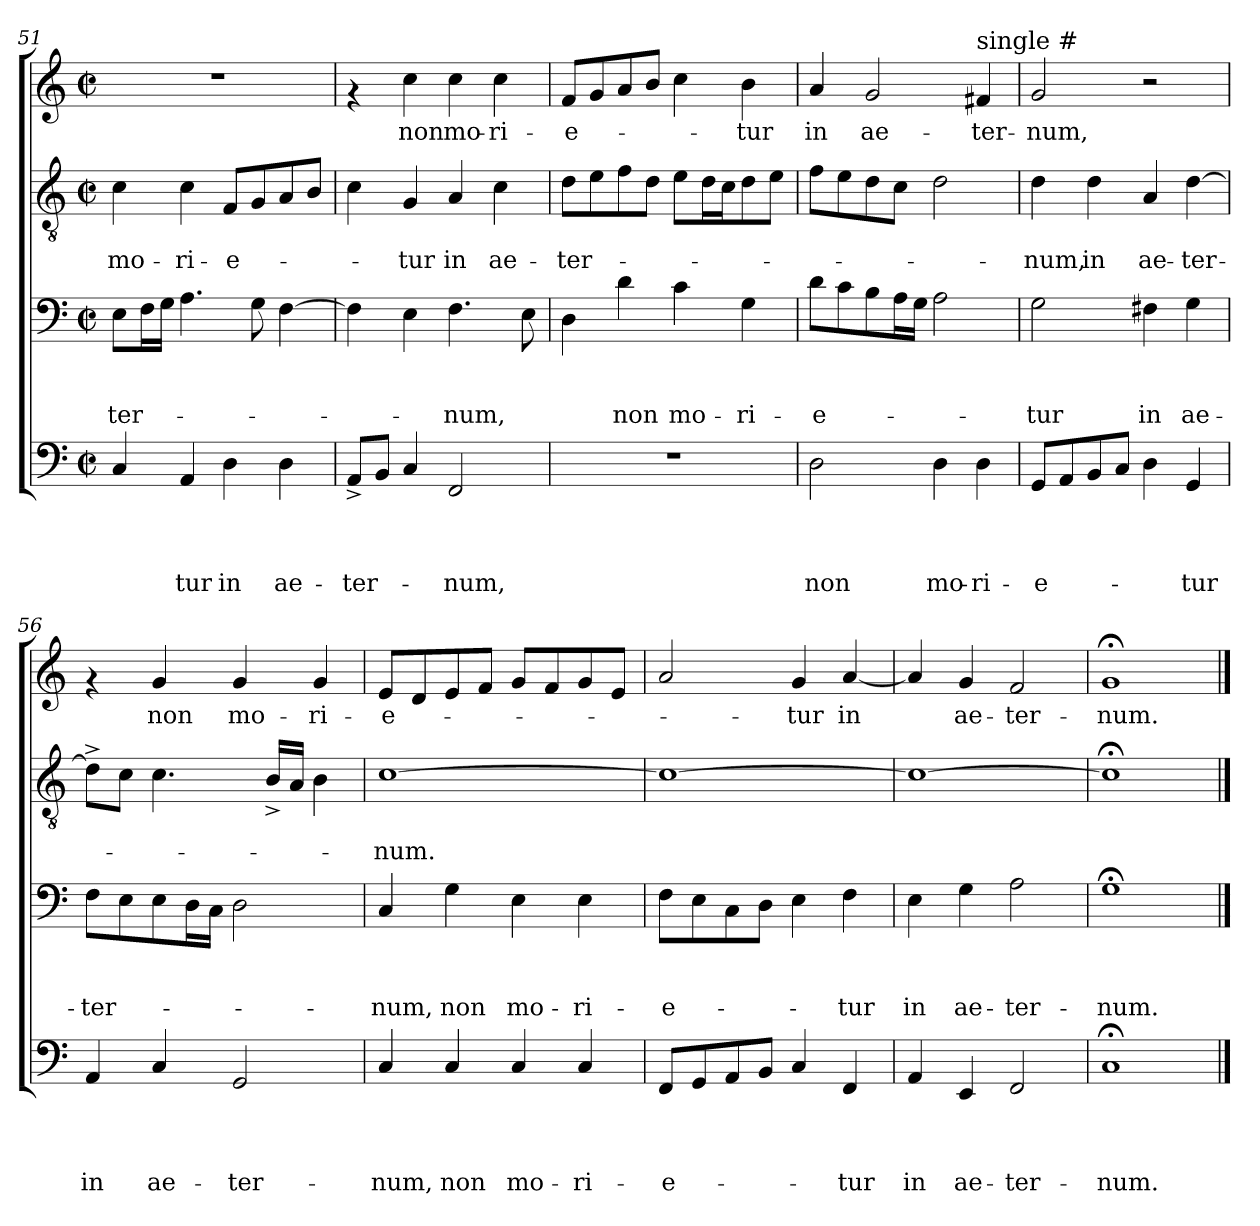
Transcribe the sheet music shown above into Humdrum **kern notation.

**kern	**text	**text	**text	**text	**kern	**text	**text	**text	**kern	**text	**text	**kern	**text
*part4	*part4	*part4	*part4	*part4	*part3	*part3	*part3	*part3	*part2	*part2	*part2	*part1	*part1
*staff4	*staff4	*staff4	*staff4	*staff4	*staff3	*staff3	*staff3	*staff3	*staff2	*staff2	*staff2	*staff1	*staff1
*clefF4	*	*	*	*	*clefF4	*	*	*	*clefGv2	*	*	*clefG2	*
*k[]	*	*	*	*	*k[]	*	*	*	*k[]	*	*	*k[]	*
*C:	*	*	*	*	*C:	*	*	*	*C:	*	*	*C:	*
*M2/2	*	*	*	*	*M2/2	*	*	*	*M2/2	*	*	*M2/2	*
*met(c|)	*	*	*	*	*met(c|)	*	*	*	*met(c|)	*	*	*met(c|)	*
=51	=51	=51	=51	=51	=51	=51	=51	=51	=51	=51	=51	=51	=51
!	!	!	!	!	!	!	!	!LO:LY:b	!	!	!LO:LY:b	!	!
4C/	.	.	.	.	8E\L	.	.	-ter-	4c\	.	mo-	1r	.
.	.	.	.	.	16F\L	.	.	.	.	.	.	.	.
.	.	.	.	.	16G\JJ	.	.	.	.	.	.	.	.
!	!	!	!	!LO:LY:b	!	!	!	!	!	!	!LO:LY:b	!	!
4AA/	.	.	.	-tur	4.A\	.	.	.	4c\	.	-ri-	.	.
!	!	!	!	!LO:LY:b	!	!	!	!	!	!	!LO:LY:b	!	!
4D\	.	.	.	in	.	.	.	.	8F/L	.	-e-	.	.
.	.	.	.	.	8G\	.	.	.	8G/	.	.	.	.
!	!	!	!	!LO:LY:b	!	!	!	!	!	!	!	!	!
4D\	.	.	.	ae-	[>4F\	.	.	.	8A/	.	.	.	.
.	.	.	.	.	.	.	.	.	8B/J	.	.	.	.
=52	=52	=52	=52	=52	=52	=52	=52	=52	=52	=52	=52	=52	=52
!	!	!	!	!LO:LY:b	!	!	!	!	!	!	!	!	!
8AA^</L	.	.	.	-ter-	4F\]	.	.	.	4c\	.	.	4rf	.
8BB/J	.	.	.	.	.	.	.	.	.	.	.	.	.
!	!	!	!	!	!	!	!	!	!	!	!LO:LY:b	!	!LO:LY:b
4C/	.	.	.	.	4E\	.	.	.	4G/	.	-tur	4cc\	non
!	!	!	!	!LO:LY:b	!	!	!	!LO:LY:b	!	!	!LO:LY:b	!	!LO:LY:b
2FF/	.	.	.	-num,	4.F\	.	.	-num,	4A/	.	in	4cc\	mo-
!	!	!	!	!	!	!	!	!	!	!	!LO:LY:b	!	!LO:LY:b
.	.	.	.	.	.	.	.	.	4c\	.	ae-	4cc\	-ri-
.	.	.	.	.	8E\	.	.	.	.	.	.	.	.
=53	=53	=53	=53	=53	=53	=53	=53	=53	=53	=53	=53	=53	=53
!	!	!	!	!	!	!	!	!	!	!	!LO:LY:b	!	!LO:LY:b
1r	.	.	.	.	4D\	.	.	.	8d\L	.	-ter-	8f/L	-e-
.	.	.	.	.	.	.	.	.	8e\	.	.	8g/	.
!	!	!	!	!	!	!	!	!LO:LY:b	!	!	!	!	!
.	.	.	.	.	4d\	.	.	non	8f\	.	.	8a/	.
.	.	.	.	.	.	.	.	.	8d\J	.	.	8b/J	.
!	!	!	!	!	!	!	!	!LO:LY:b	!	!	!	!	!
.	.	.	.	.	4c\	.	.	mo-	8e\L	.	.	4cc\	.
.	.	.	.	.	.	.	.	.	16d\L	.	.	.	.
.	.	.	.	.	.	.	.	.	16c\J	.	.	.	.
!	!	!	!	!	!	!	!	!LO:LY:b	!	!	!	!	!LO:LY:b
.	.	.	.	.	4G\	.	.	-ri-	8d\	.	.	4b\	-tur
.	.	.	.	.	.	.	.	.	8e\J	.	.	.	.
=54	=54	=54	=54	=54	=54	=54	=54	=54	=54	=54	=54	=54	=54
!	!	!	!	!LO:LY:b	!	!	!	!LO:LY:b	!	!	!	!	!LO:LY:b
2D\	.	.	.	non	8d\L	.	.	-e-	8f\L	.	.	4a/	in
.	.	.	.	.	8c\	.	.	.	8e\	.	.	.	.
!	!	!	!	!	!	!	!	!	!	!	!	!	!LO:LY:b
.	.	.	.	.	8B\	.	.	.	8d\	.	.	2g/	ae-
.	.	.	.	.	16A\L	.	.	.	8c\J	.	.	.	.
.	.	.	.	.	16G\JJ	.	.	.	.	.	.	.	.
!	!	!	!	!LO:LY:b	!	!	!	!	!	!	!	!	!
4D\	.	.	.	mo-	2A\	.	.	.	2d\	.	.	.	.
!	!	!	!	!	!	!	!	!	!	!	!	!LO:TX:a:t=single #	!
!	!	!	!	!LO:LY:b	!	!	!	!	!	!	!	!	!LO:LY:b
4D\	.	.	.	-ri-	.	.	.	.	.	.	.	4f#/	-ter-
!!LO:LB:g=z
=55	=55	=55	=55	=55	=55	=55	=55	=55	=55	=55	=55	=55	=55
!	!	!	!	!LO:LY:b	!	!	!	!LO:LY:b	!	!	!LO:LY:b	!	!LO:LY:b
8GG/L	.	.	.	-e-	2G\	.	.	-tur	4d\	.	-num,	2g/	-num,
8AA/	.	.	.	.	.	.	.	.	.	.	.	.	.
!	!	!	!	!	!	!	!	!	!	!	!LO:LY:b	!	!
8BB/	.	.	.	.	.	.	.	.	4d\	.	in	.	.
8C/J	.	.	.	.	.	.	.	.	.	.	.	.	.
!	!	!	!	!	!	!	!	!LO:LY:b	!	!	!LO:LY:b	!	!
4D\	.	.	.	.	4F#X\	.	.	in	4A/	.	ae-	2r	.
!	!	!	!	!LO:LY:b	!	!	!	!LO:LY:b	!	!	!LO:LY:b	!	!
4GG/	.	.	.	-tur	4G\	.	.	ae-	[>4d\	.	-ter-	.	.
=56	=56	=56	=56	=56	=56	=56	=56	=56	=56	=56	=56	=56	=56
!	!	!	!	!LO:LY:b	!	!	!	!LO:LY:b	!	!	!	!	!
4AA/	.	.	.	in	8F\L	.	.	-ter-	8d^>\L]	.	.	4rf	.
.	.	.	.	.	8E\	.	.	.	8c\J	.	.	.	.
!	!	!	!	!LO:LY:b	!	!	!	!	!	!	!	!	!LO:LY:b
4C/	.	.	.	ae-	8E\	.	.	.	4.c\	.	.	4g/	non
.	.	.	.	.	16D\L	.	.	.	.	.	.	.	.
.	.	.	.	.	16C\JJ	.	.	.	.	.	.	.	.
!	!	!	!	!LO:LY:b	!	!	!	!	!	!	!	!	!LO:LY:b
2GG/	.	.	.	-ter-	2D\	.	.	.	.	.	.	4g/	mo-
.	.	.	.	.	.	.	.	.	16B^</LL	.	.	.	.
.	.	.	.	.	.	.	.	.	16A/JJ	.	.	.	.
!	!	!	!	!	!	!	!	!	!	!	!	!	!LO:LY:b
.	.	.	.	.	.	.	.	.	4B\	.	.	4g/	-ri-
=57	=57	=57	=57	=57	=57	=57	=57	=57	=57	=57	=57	=57	=57
!	!	!	!	!LO:LY:b	!	!	!	!LO:LY:b	!	!	!LO:LY:b	!	!LO:LY:b
4C/	.	.	.	-num,	4C/	.	.	-num,	[>1c	.	-num.	8e/L	-e-
.	.	.	.	.	.	.	.	.	.	.	.	8d/	.
!	!	!	!	!LO:LY:b	!	!	!	!LO:LY:b	!	!	!	!	!
4C/	.	.	.	non	4G\	.	.	non	.	.	.	8e/	.
.	.	.	.	.	.	.	.	.	.	.	.	8f/J	.
!	!	!	!	!LO:LY:b	!	!	!	!LO:LY:b	!	!	!	!	!
4C/	.	.	.	mo-	4E\	.	.	mo-	.	.	.	8g/L	.
.	.	.	.	.	.	.	.	.	.	.	.	8f/	.
!	!	!	!	!LO:LY:b	!	!	!	!LO:LY:b	!	!	!	!	!
4C/	.	.	.	-ri-	4E\	.	.	-ri-	.	.	.	8g/	.
.	.	.	.	.	.	.	.	.	.	.	.	8e/J	.
=58	=58	=58	=58	=58	=58	=58	=58	=58	=58	=58	=58	=58	=58
!	!	!	!	!LO:LY:b	!	!	!	!LO:LY:b	!	!	!	!	!
8FF/L	.	.	.	-e-	8F\L	.	.	-e-	1c_	.	.	2a/	.
8GG/	.	.	.	.	8E\	.	.	.	.	.	.	.	.
8AA/	.	.	.	.	8C\	.	.	.	.	.	.	.	.
8BB/J	.	.	.	.	8D\J	.	.	.	.	.	.	.	.
!	!	!	!	!	!	!	!	!	!	!	!	!	!LO:LY:b
4C/	.	.	.	.	4E\	.	.	.	.	.	.	4g/	-tur
!	!	!	!	!LO:LY:b	!	!	!	!LO:LY:b	!	!	!	!	!LO:LY:b
4FF/	.	.	.	-tur	4F\	.	.	-tur	.	.	.	[<4a/	in
=59	=59	=59	=59	=59	=59	=59	=59	=59	=59	=59	=59	=59	=59
!	!	!	!	!LO:LY:b	!	!	!	!LO:LY:b	!	!	!	!	!
4AA/	.	.	.	in	4E\	.	.	in	1c_	.	.	4a/]	.
!	!	!	!	!LO:LY:b	!	!	!	!LO:LY:b	!	!	!	!	!LO:LY:b
4EE/	.	.	.	ae-	4G\	.	.	ae-	.	.	.	4g/	ae-
!	!	!	!	!LO:LY:b	!	!	!	!LO:LY:b	!	!	!	!	!LO:LY:b
2FF/	.	.	.	-ter-	2A\	.	.	-ter-	.	.	.	2f/	-ter-
=60	=60	=60	=60	=60	=60	=60	=60	=60	=60	=60	=60	=60	=60
!	!	!	!	!LO:LY:b	!	!	!	!LO:LY:b	!	!	!	!	!LO:LY:b
1C;	.	.	.	-num.	1G;<	.	.	-num.	1c;<]	.	.	1g;	-num.
==	==	==	==	==	==	==	==	==	==	==	==	==	==
*-	*-	*-	*-	*-	*-	*-	*-	*-	*-	*-	*-	*-	*-
